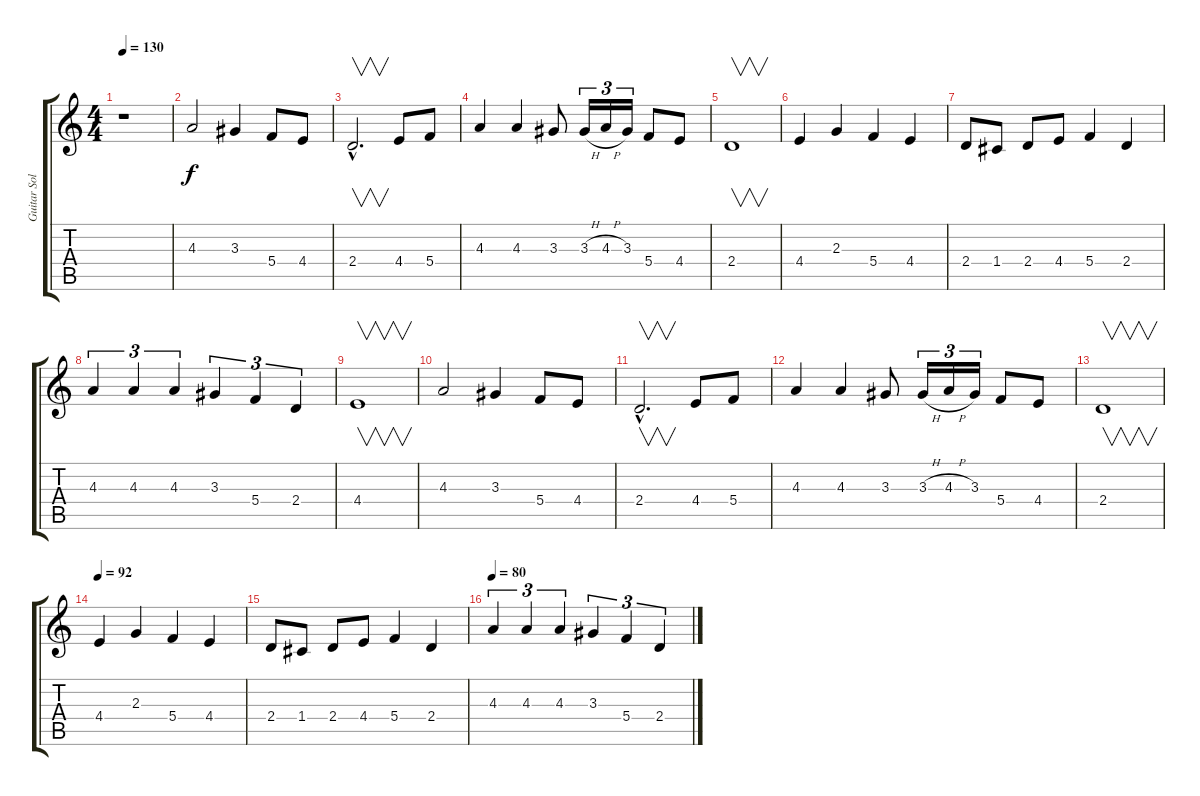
\track ("Guitar Solo" "Guitar Sol") {instrument distortionguitar}
\staff {score tabs}
\tuning (D4 A3 F3 C3 G2 D2) {hide}
\ts (4 4)
\tempo 130
\tempo 90
\tempo 130
\clef g2
\ks c
r.1{dy f instrument distortionguitar} |
4.3.2 3.3.4 5.4.8 4.4.8 |
2.4{hac}.2{v d} 4.4.8 5.4.8 |
4.3.4 4.3.4 3.3.8 3.3{h}.16{tu (3 2)} 4.3{h}.16{tu (3 2)} 3.3.16{tu (3 2)} 5.4.8 4.4.8 |
2.4.1{v} |
4.4.4 2.3.4 5.4.4 4.4.4 |
2.4.8 1.4.8 2.4.8 4.4.8 5.4.4 2.4.4 |
4.3.4{tu (3 2)} 4.3.4{tu (3 2)} 4.3.4{tu (3 2)} 3.3.4{tu (3 2)} 5.4.4{tu (3 2)} 2.4.4{tu (3 2)} |
4.4.1{v} |
4.3.2 3.3.4 5.4.8 4.4.8 |
2.4{hac}.2{v d} 4.4.8 5.4.8 |
4.3.4 4.3.4 3.3.8 3.3{h}.16{tu (3 2)} 4.3{h}.16{tu (3 2)} 3.3.16{tu (3 2)} 5.4.8 4.4.8 |
2.4.1{v} |
\tempo 92
4.4.4 2.3.4 5.4.4 4.4.4 |
2.4.8 1.4.8 2.4.8 4.4.8 5.4.4 2.4.4 |
\tempo 80
4.3.4{tu (3 2)} 4.3.4{tu (3 2)} 4.3.4{tu (3 2)} 3.3.4{tu (3 2)} 5.4.4{tu (3 2)} 2.4.4{tu (3 2)}
